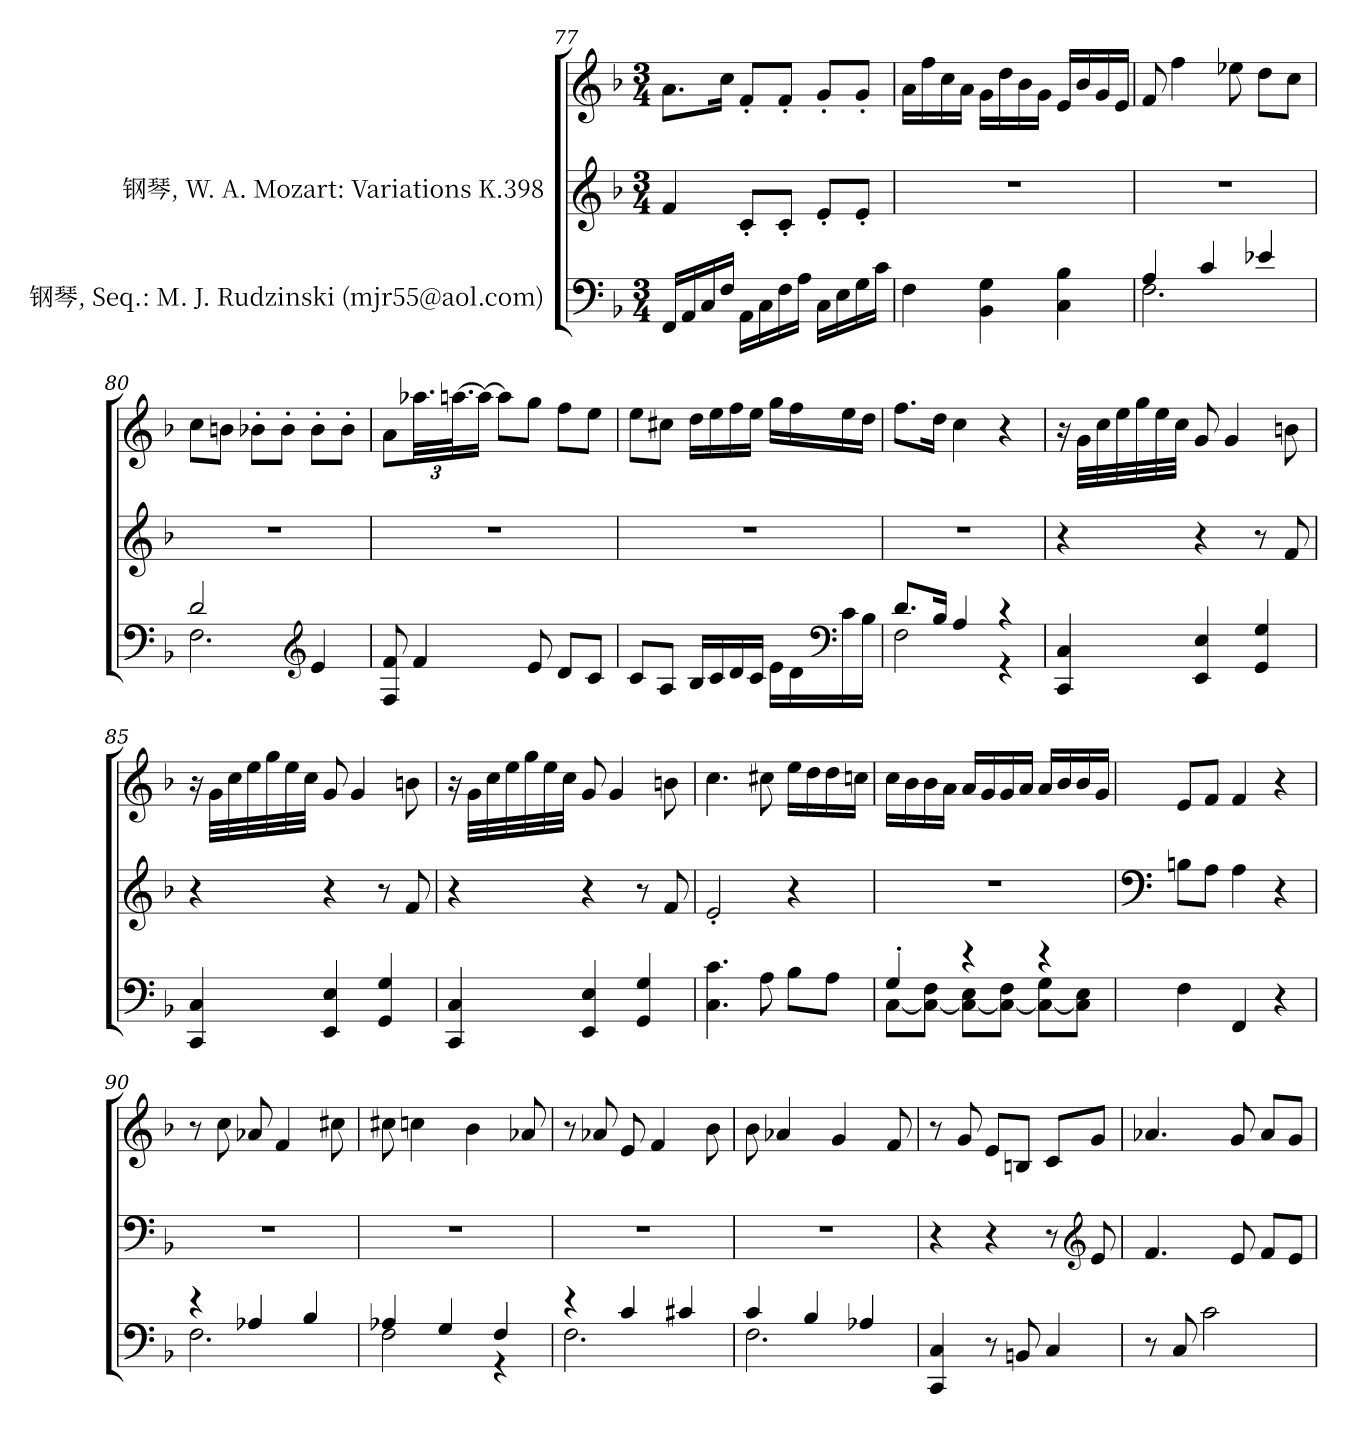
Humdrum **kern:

**kern	**kern	**kern
*part2	*part1	*part1
*staff3	*staff2	*staff1
*I"钢琴, Seq.: M. J. Rudzinski (mjr55@aol.com)	*I"钢琴, W. A. Mozart: Variations K.398	*
*clefF4	*clefG2	*clefG2
*k[b-]	*k[b-]	*k[b-]
*M3/4	*M3/4	*M3/4
=77	=77	=77
16FF/LL	4f/	8.a\L
16AA/	.	.
16C/	.	.
16F/JJ	.	16cc\Jk
16AA\LL	8c'/L	8f'/L
16C\	.	.
16F\	8c'/J	8f'/J
16A\JJ	.	.
16C\LL	8e'/L	8g'/L
16E\	.	.
16G\	8e'/J	8g'/J
16c\JJ	.	.
!!LO:LB:g=z
=78	=78	=78
4F\	2.r	16a\LL
.	.	16ff\
.	.	16cc\
.	.	16a\JJ
4BB-\ 4G\	.	16g\LL
.	.	16dd\
.	.	16b-\
.	.	16g\JJ
4C\ 4B-\	.	16e/LL
.	.	16b-/
.	.	16g/
.	.	16e/JJ
=79	=79	=79
*^	*	*
4A/	2.F\	2.r	8f/
.	.	.	4ff\
4c/	.	.	.
.	.	.	8ee-X\
4e-X/	.	.	8dd\L
.	.	.	8cc\J
=80	=80	=80	=80
2d/	2.F\	2.r	8cc\L
.	.	.	8bn\J
.	.	.	8b-X'\L
.	.	.	8b-'\J
*clefG2	*	*	*
4e/	.	.	8b-'\L
.	.	.	8b-'\J
*v	*v	*	*
=81	=81	=81
8F/ 8f/	2.r	8a\L
*	*	*Xbrackettup
4f/	.	48.aa-X\LL
.	.	[48.aan\J
.	.	16aa\JJ_
.	.	8aa\L]
8e/	.	8gg\J
8d/L	.	8ff\L
8c/J	.	8ee\J
!!LO:PB:g=z
=82	=82	=82
8c/L	2.r	8ee\L
8A/J	.	8cc#X\J
16B-/LL	.	16dd\LL
16c/	.	16ee\
16d/	.	16ff\
16c/JJ	.	16ee\JJ
16e\LL	.	16gg\LL
16d\	.	16ff\
*clefF4	*	*
16c\	.	16ee\
16B-\JJ	.	16dd\JJ
=83	=83	=83
*^	*	*
8.d/L	2F\	2.r	8.ff\L
16B-/Jk	.	.	16dd\Jk
4A/	.	.	4cc\
4r	4r	.	4r
*v	*v	*	*
=84	=84	=84
4CC/ 4C/	4r	16r
.	.	32g\LLL
.	.	32cc\
.	.	32ee\
.	.	32gg\
.	.	32ee\
.	.	32cc\JJJ
4EE/ 4E/	4r	8g/
.	.	4g/
4GG/ 4G/	8r	.
.	8f/	8bn\
=85	=85	=85
4CC/ 4C/	4r	16r
.	.	32g\LLL
.	.	32cc\
.	.	32ee\
.	.	32gg\
.	.	32ee\
.	.	32cc\JJJ
4EE/ 4E/	4r	8g/
.	.	4g/
4GG/ 4G/	8r	.
.	8f/	8bn\
!!LO:LB:g=z
=86	=86	=86
4CC/ 4C/	4r	16r
.	.	32g\LLL
.	.	32cc\
.	.	32ee\
.	.	32gg\
.	.	32ee\
.	.	32cc\JJJ
4EE/ 4E/	4r	8g/
.	.	4g/
4GG/ 4G/	8r	.
.	8f/	8bn\
=87	=87	=87
4.C\ 4.c\	2e'/	4.cc\
8A\	.	8cc#X\
8B-\L	4r	16ee\LL
.	.	16dd\
8A\J	.	16dd\
.	.	16ccn\JJ
=88	=88	=88
*^	*	*
4G'/	[8C\L	2.r	16cc\LL
.	.	.	16b-\
.	8C\_ 8F\J	.	16b-\
.	.	.	16a\JJ
4r	8C\_ 8E\L	.	16a/LL
.	.	.	16g/
.	8C\_ 8F\J	.	16g/
.	.	.	16a/JJ
4r	8C\_ 8G\L	.	16a/LL
.	.	.	16b-/
.	8C\] 8E\J	.	16b-/
.	.	.	16g/JJ
*v	*v	*	*
=89	=89	=89
*	*clefF4	*
4F\	8Bn\L	8e/L
.	8A\J	8f/J
4FF/	4A\	4f/
4r	4r	4r
!!LO:LB:g=z
=90	=90	=90
*	*	*MM88
*^	*	*
4r	2.F\	2.r	8r
.	.	.	8cc\
4A-X/	.	.	8a-X/
.	.	.	4f/
4B-/	.	.	.
.	.	.	8cc#X\
=91	=91	=91	=91
4A-X/	2F\	2.r	8cc#X\
.	.	.	4ccn\
4G/	.	.	.
.	.	.	4b-\
4F/	4r	.	.
.	.	.	8a-X/
=92	=92	=92	=92
4r	2.F\	2.r	8r
.	.	.	8a-X/
4c/	.	.	8e/
.	.	.	4f/
4c#X/	.	.	.
.	.	.	8b-\
=93	=93	=93	=93
4c/	2.F\	2.r	8b-\
.	.	.	4a-X/
4B-/	.	.	.
.	.	.	4g/
4A-X/	.	.	.
.	.	.	8f/
*v	*v	*	*
=94	=94	=94
4CC/ 4C/	4r	8r
.	.	8g/
8r	4r	8e/L
8BBn/	.	8Bn/J
4C/	8r	8c/L
*	*clefG2	*
.	8e/	8g/J
!!LO:LB:g=z
=95	=95	=95
8r	4.f/	4.a-X/
8C/	.	.
2c\	.	.
.	8e/	8g/
.	8f/L	8a-/L
.	8e/J	8g/J
=	=	=
*-	*-	*-
